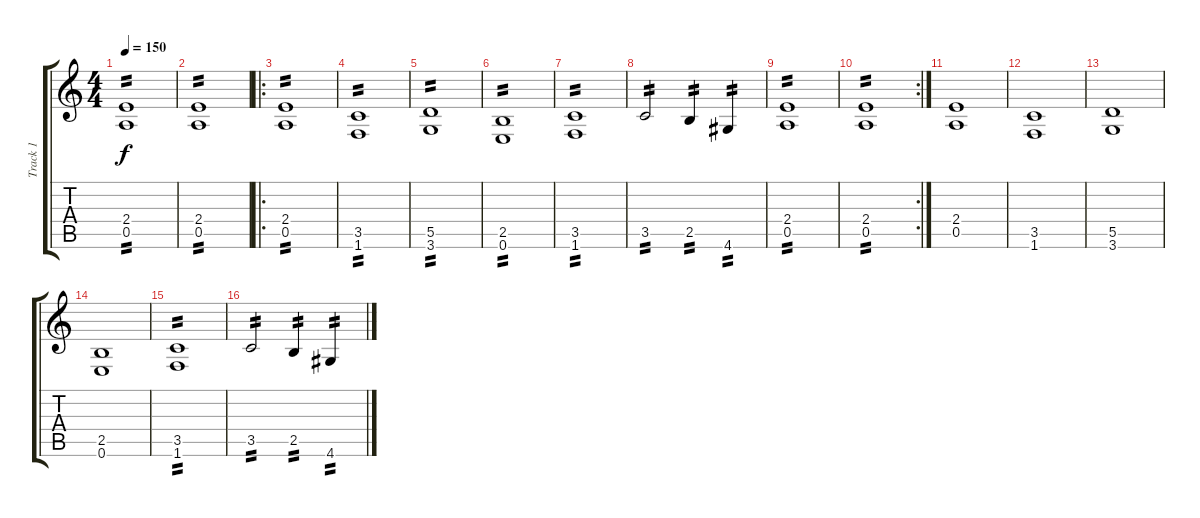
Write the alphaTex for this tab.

\track ("Track 1" "Track 1") {instrument distortionguitar}
\staff {score tabs}
\tuning (E4 B3 G3 D3 A2 E2) {hide}
\ts (4 4)
\tempo 150
\clef g2
\ks c
(2.4 0.5).1{tp 2 dy f} |
(2.4 0.5).1{tp 2} |
\ro
(2.4 0.5).1{tp 2} |
(3.5 1.6).1{tp 2} |
(5.5 3.6).1{tp 2} |
(2.5 0.6).1{tp 2} |
(3.5 1.6).1{tp 2} |
3.5.2{tp 2} 2.5.4{tp 2} 4.6.4{tp 2} |
(2.4 0.5).1{tp 2} |
\rc 2
(2.4 0.5).1{tp 2} |
(2.4 0.5).1 |
(3.5 1.6).1 |
(5.5 3.6).1 |
(2.5 0.6).1 |
(3.5 1.6).1{tp 2} |
3.5.2{tp 2} 2.5.4{tp 2} 4.6.4{tp 2}
